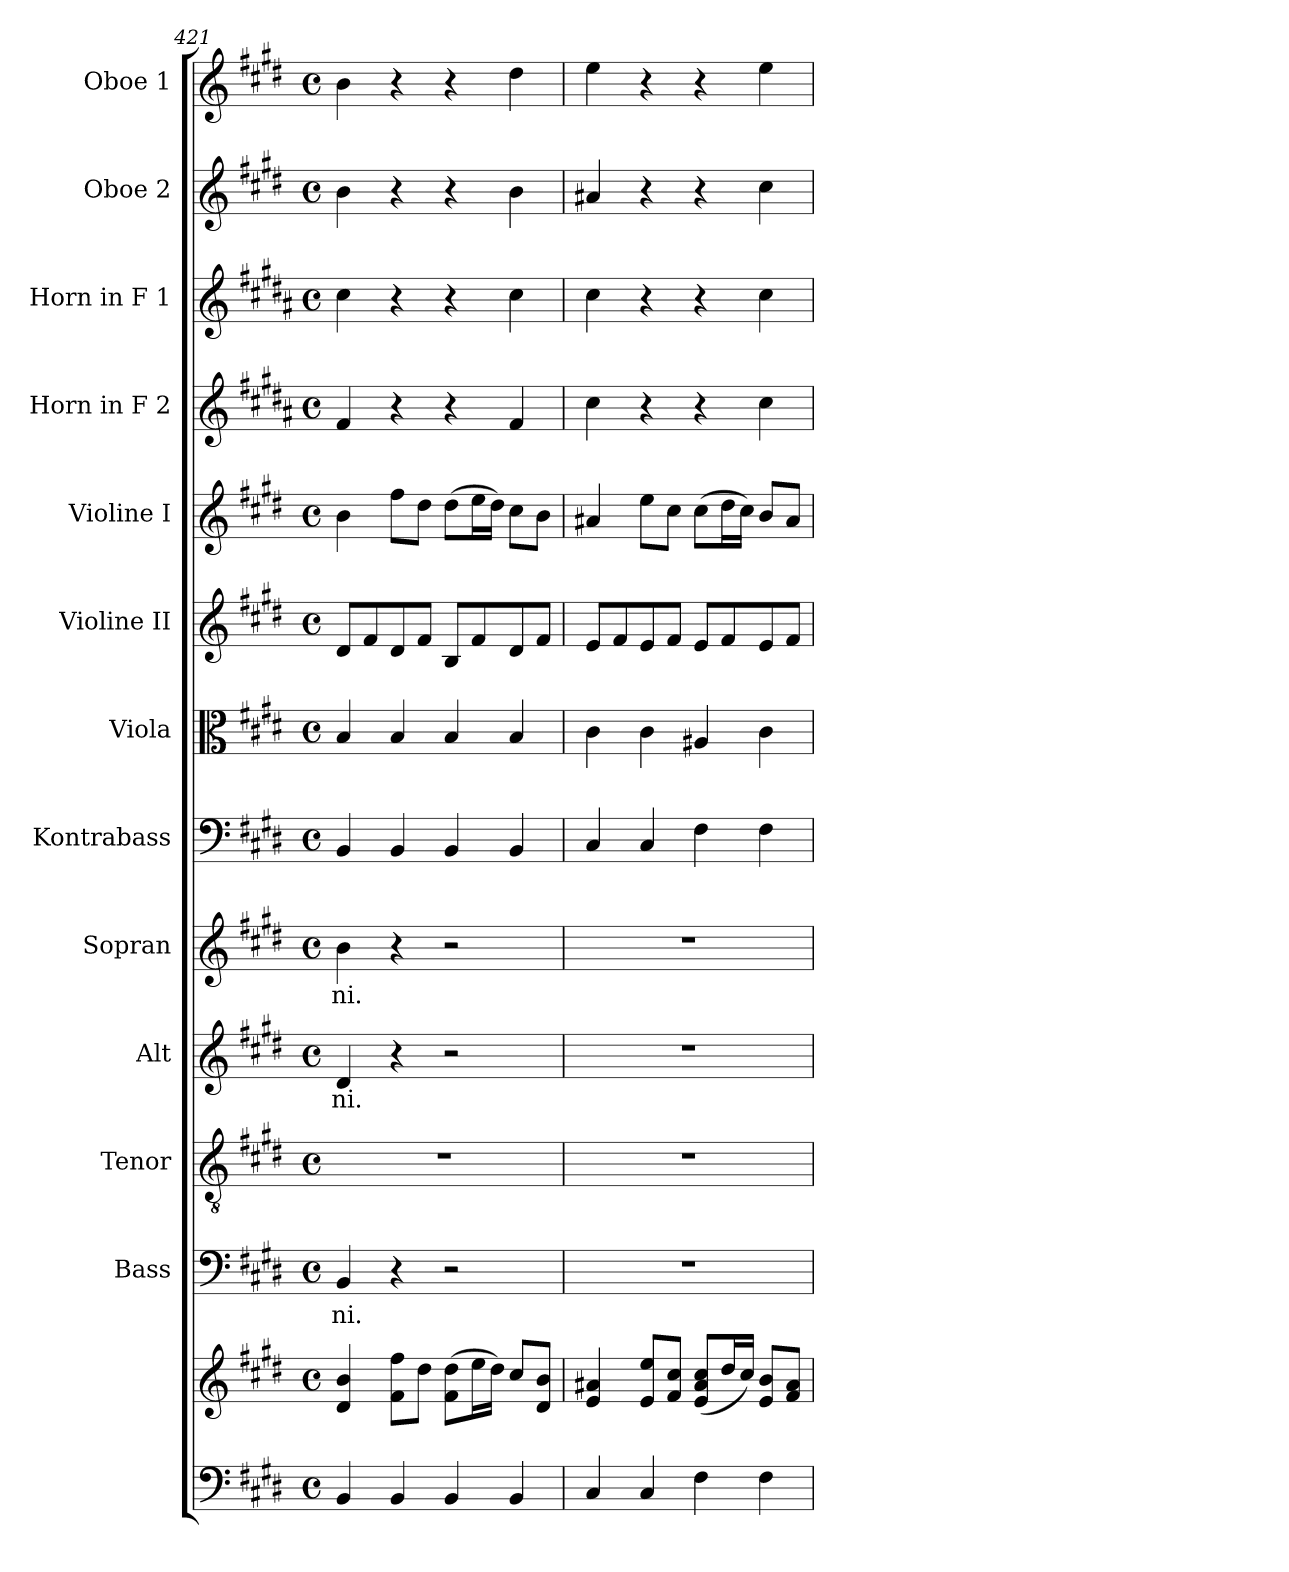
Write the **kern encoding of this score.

**kern	**kern	**kern	**text	**kern	**kern	**text	**kern	**text	**kern	**kern	**kern	**kern	**kern	**kern	**kern	**kern
*part13	*part13	*part12	*part12	*part11	*part10	*part10	*part9	*part9	*part8	*part7	*part6	*part5	*part4	*part3	*part2	*part1
*staff14	*staff13	*staff12	*staff12	*staff11	*staff10	*staff10	*staff9	*staff9	*staff8	*staff7	*staff6	*staff5	*staff4	*staff3	*staff2	*staff1
*	*	*I"Bass	*	*I"Tenor	*I"Alt	*	*I"Sopran	*	*I"Kontrabass	*I"Viola	*I"Violine II	*I"Violine I	*I"Horn in F 2	*I"Horn in F 1	*I"Oboe 2	*I"Oboe 1
*	*	*I'B.	*	*I'T.	*I'A.	*	*I'S.	*	*I'Kb.	*I'Vla.	*I'Vl. II	*I'Vl. I	*	*	*I'Ob.. 2	*I'Ob. 1
*clefF4	*clefG2	*clefF4	*	*clefGv2	*clefG2	*	*clefG2	*	*clefF4	*clefC3	*clefG2	*clefG2	*clefG2	*clefG2	*clefG2	*clefG2
*	*	*	*	*	*	*	*	*	*ITrd7c12	*	*	*	*ITrd4c7	*ITrd4c7	*	*
*k[f#c#g#d#]	*k[f#c#g#d#]	*k[f#c#g#d#]	*	*k[f#c#g#d#]	*k[f#c#g#d#]	*	*k[f#c#g#d#]	*	*k[f#c#g#d#]	*k[f#c#g#d#]	*k[f#c#g#d#]	*k[f#c#g#d#]	*k[f#c#g#d#]	*k[f#c#g#d#]	*k[f#c#g#d#]	*k[f#c#g#d#]
*E:	*E:	*E:	*	*E:	*E:	*	*E:	*	*E:	*E:	*E:	*E:	*E:	*E:	*E:	*E:
*M4/4	*M4/4	*M4/4	*	*M4/4	*M4/4	*	*M4/4	*	*M4/4	*M4/4	*M4/4	*M4/4	*M4/4	*M4/4	*M4/4	*M4/4
*met(c)	*met(c)	*met(c)	*	*met(c)	*met(c)	*	*met(c)	*	*met(c)	*met(c)	*met(c)	*met(c)	*met(c)	*met(c)	*met(c)	*met(c)
=421	=421	=421	=421	=421	=421	=421	=421	=421	=421	=421	=421	=421	=421	=421	=421	=421
!	!	!	!LO:LY:b	!	!	!LO:LY:b	!	!LO:LY:b	!	!	!	!	!	!	!	!
4BB/	4d#/ 4b/	4BB/	-ni.	1r	4d#/	-ni.	4b\	-ni.	4BBB/	4B/	8d#/L	4b\	4B/	4f#\	4b\	4b\
.	.	.	.	.	.	.	.	.	.	.	8f#/	.	.	.	.	.
4BB/	8f#\ 8ff#\L	4r	.	.	4r	.	4r	.	4BBB/	4B/	8d#/	8ff#\L	4r	4r	4r	4r
.	8dd#\J	.	.	.	.	.	.	.	.	.	8f#/J	8dd#\J	.	.	.	.
4BB/	(>8f#\ 8dd#\L	2r	.	.	2r	.	2r	.	4BBB/	4B/	8B/L	(>8dd#\L	4r	4r	4r	4r
.	16ee\L	.	.	.	.	.	.	.	.	.	8f#/	16ee\L	.	.	.	.
.	16dd#\JJ)	.	.	.	.	.	.	.	.	.	.	16dd#\JJ)	.	.	.	.
4BB/	8cc#/L	.	.	.	.	.	.	.	4BBB/	4B/	8d#/	8cc#\L	4B/	4f#\	4b\	4dd#\
.	8d#/ 8b/J	.	.	.	.	.	.	.	.	.	8f#/J	8b\J	.	.	.	.
!!LO:PB:g=z
=422	=422	=422	=422	=422	=422	=422	=422	=422	=422	=422	=422	=422	=422	=422	=422	=422
4C#/	4e/ 4a#X/	1r	.	1r	1r	.	1r	.	4CC#/	4c#\	8e/L	4a#X/	4f#\	4f#\	4a#X/	4ee\
.	.	.	.	.	.	.	.	.	.	.	8f#/	.	.	.	.	.
4C#/	8e/ 8ee/L	.	.	.	.	.	.	.	4CC#/	4c#\	8e/	8ee\L	4r	4r	4r	4r
.	8f#/ 8cc#/J	.	.	.	.	.	.	.	.	.	8f#/J	8cc#\J	.	.	.	.
4F#\	(<8e/ 8a#/ 8cc#/L	.	.	.	.	.	.	.	4FF#\	4A#X/	8e/L	(>8cc#\L	4r	4r	4r	4r
.	16dd#/L	.	.	.	.	.	.	.	.	.	8f#/	16dd#\L	.	.	.	.
.	16cc#/JJ)	.	.	.	.	.	.	.	.	.	.	16cc#\JJ)	.	.	.	.
4F#\	8e/ 8b/L	.	.	.	.	.	.	.	4FF#\	4c#\	8e/	8b/L	4f#\	4f#\	4cc#\	4ee\
.	8f#/ 8a#/J	.	.	.	.	.	.	.	.	.	8f#/J	8a#/J	.	.	.	.
=	=	=	=	=	=	=	=	=	=	=	=	=	=	=	=	=
*-	*-	*-	*-	*-	*-	*-	*-	*-	*-	*-	*-	*-	*-	*-	*-	*-
